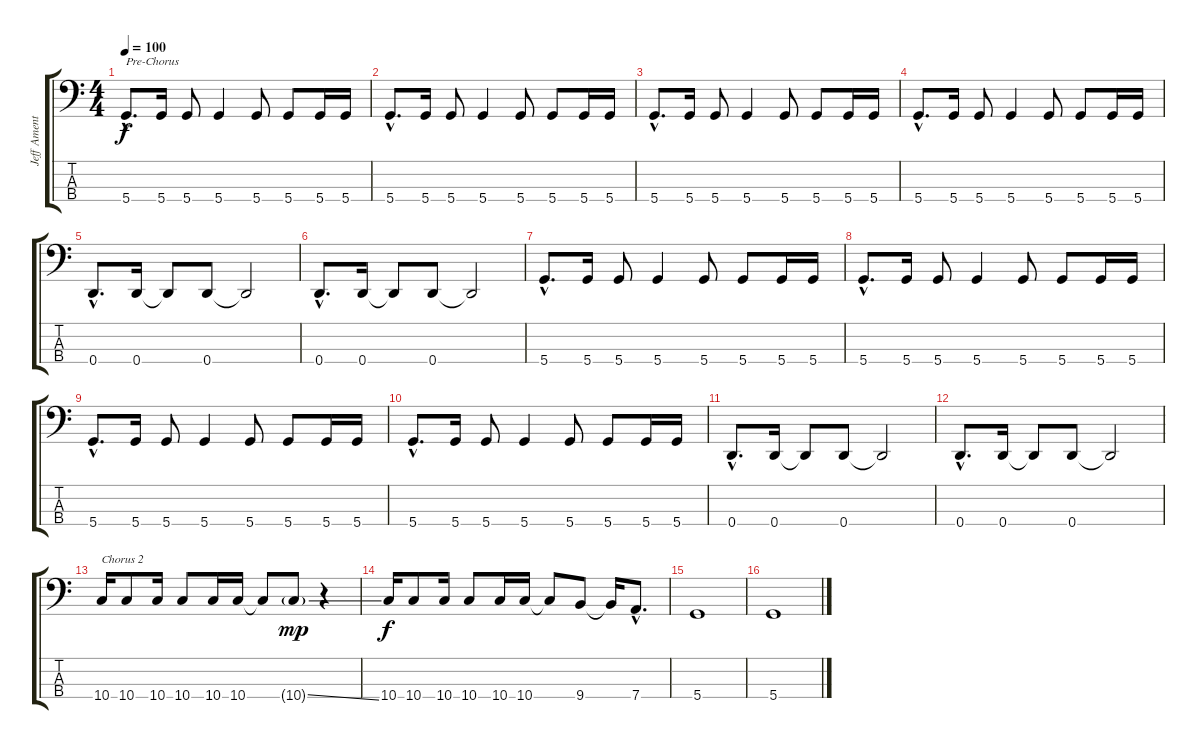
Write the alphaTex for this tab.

\track ("Jeff Ament" "Jeff Ament") {instrument electricbassfinger}
\staff {score tabs}
\tuning (G2 D2 A1 D1) {hide}
\ts (4 4)
\tempo 100
\clef f4
\ks c
5.4{hac}.8{d txt "Pre-Chorus" dy f} 5.4.16 5.4.8 5.4.4 5.4.8 5.4.8 5.4.16 5.4.16 |
5.4{hac}.8{d} 5.4.16 5.4.8 5.4.4 5.4.8 5.4.8 5.4.16 5.4.16 |
5.4{hac}.8{d} 5.4.16 5.4.8 5.4.4 5.4.8 5.4.8 5.4.16 5.4.16 |
5.4{hac}.8{d} 5.4.16 5.4.8 5.4.4 5.4.8 5.4.8 5.4.16 5.4.16 |
0.4{hac}.8{d} 0.4.16 0.4{t}.8 0.4.8 0.4{t}.2 |
0.4{hac}.8{d} 0.4.16 0.4{t}.8 0.4.8 0.4{t}.2 |
5.4{hac}.8{d} 5.4.16 5.4.8 5.4.4 5.4.8 5.4.8 5.4.16 5.4.16 |
5.4{hac}.8{d} 5.4.16 5.4.8 5.4.4 5.4.8 5.4.8 5.4.16 5.4.16 |
5.4{hac}.8{d} 5.4.16 5.4.8 5.4.4 5.4.8 5.4.8 5.4.16 5.4.16 |
5.4{hac}.8{d} 5.4.16 5.4.8 5.4.4 5.4.8 5.4.8 5.4.16 5.4.16 |
0.4{hac}.8{d} 0.4.16 0.4{t}.8 0.4.8 0.4{t}.2 |
0.4{hac}.8{d} 0.4.16 0.4{t}.8 0.4.8 0.4{t}.2 |
10.4.16{txt "Chorus 2"} 10.4.8 10.4.16 10.4.8 10.4.16 10.4.16 10.4{t}.8 10.4{ss g}.8{dy mp} r.4 |
10.4.16{dy f} 10.4.8 10.4.16 10.4.8 10.4.16 10.4.16 10.4{t}.8 9.4.8 9.4{t}.16 7.4{hac}.8{d} |
5.4.1 |
5.4.1
